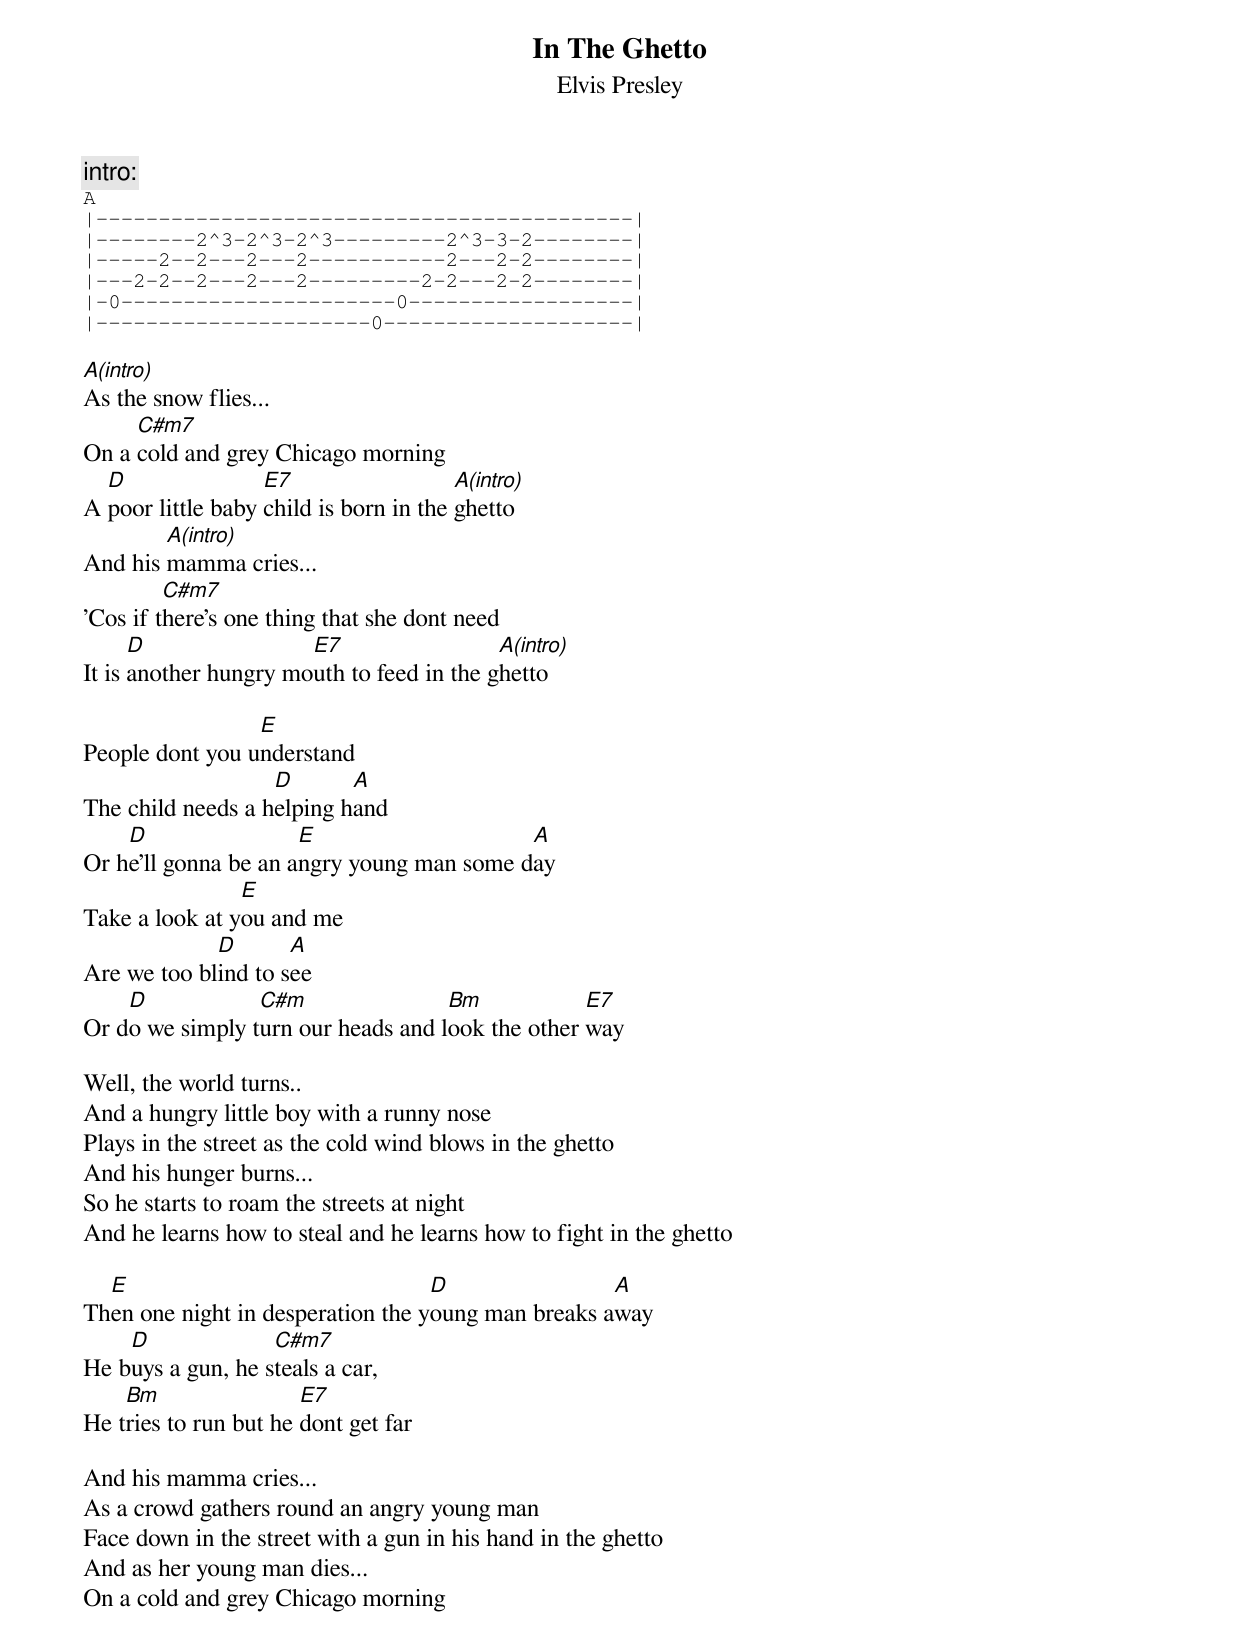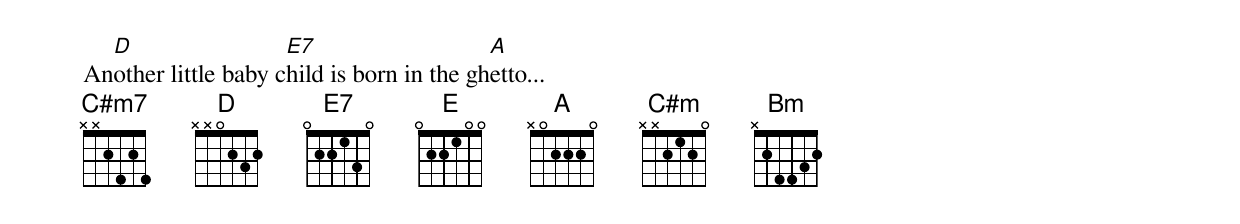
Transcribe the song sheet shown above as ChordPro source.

{t:In The Ghetto}
{st:Elvis Presley}

{c:intro:}
{sot}
A
|-------------------------------------------|
|--------2^3-2^3-2^3---------2^3-3-2--------|
|-----2--2---2---2-----------2---2-2--------|
|---2-2--2---2---2---------2-2---2-2--------|
|-0----------------------0------------------|
|----------------------0--------------------|
{eot}

[A(intro)]As the snow flies...
On a [C#m7]cold and grey Chicago morning
A [D]poor little baby [E7]child is born in the [A(intro)]ghetto
And his [A(intro)]mamma cries...
'Cos if t[C#m7]here's one thing that she dont need
It is [D]another hungry mo[E7]uth to feed in the g[A(intro)]hetto

People dont you u[E]nderstand
The child needs a h[D]elping h[A]and
Or h[D]e'll gonna be an a[E]ngry young man some d[A]ay
Take a look at y[E]ou and me
Are we too bl[D]ind to s[A]ee
Or d[D]o we simply t[C#m]urn our heads and l[Bm]ook the other [E7]way

Well, the world turns..
And a hungry little boy with a runny nose
Plays in the street as the cold wind blows in the ghetto
And his hunger burns...
So he starts to roam the streets at night
And he learns how to steal and he learns how to fight in the ghetto

Th[E]en one night in desperation the y[D]oung man breaks a[A]way
He b[D]uys a gun, he s[C#m7]teals a car,
He t[Bm]ries to run but he [E7]dont get far

And his mamma cries...
As a crowd gathers round an angry young man
Face down in the street with a gun in his hand in the ghetto
And as her young man dies...
On a cold and grey Chicago morning
An[D]other little baby c[E7]hild is born in the gh[A]etto...
